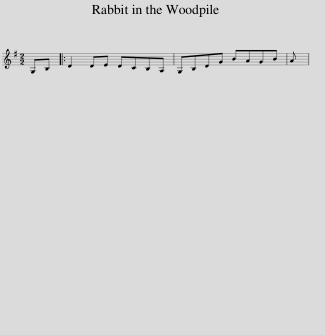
X:1
L:1/8
M:2/2
I:linebreak $
K:G
V:1 treble
V:1
 G,B, |: D2 DE DCB,A, | G,B,DG BAGB | A | %4
